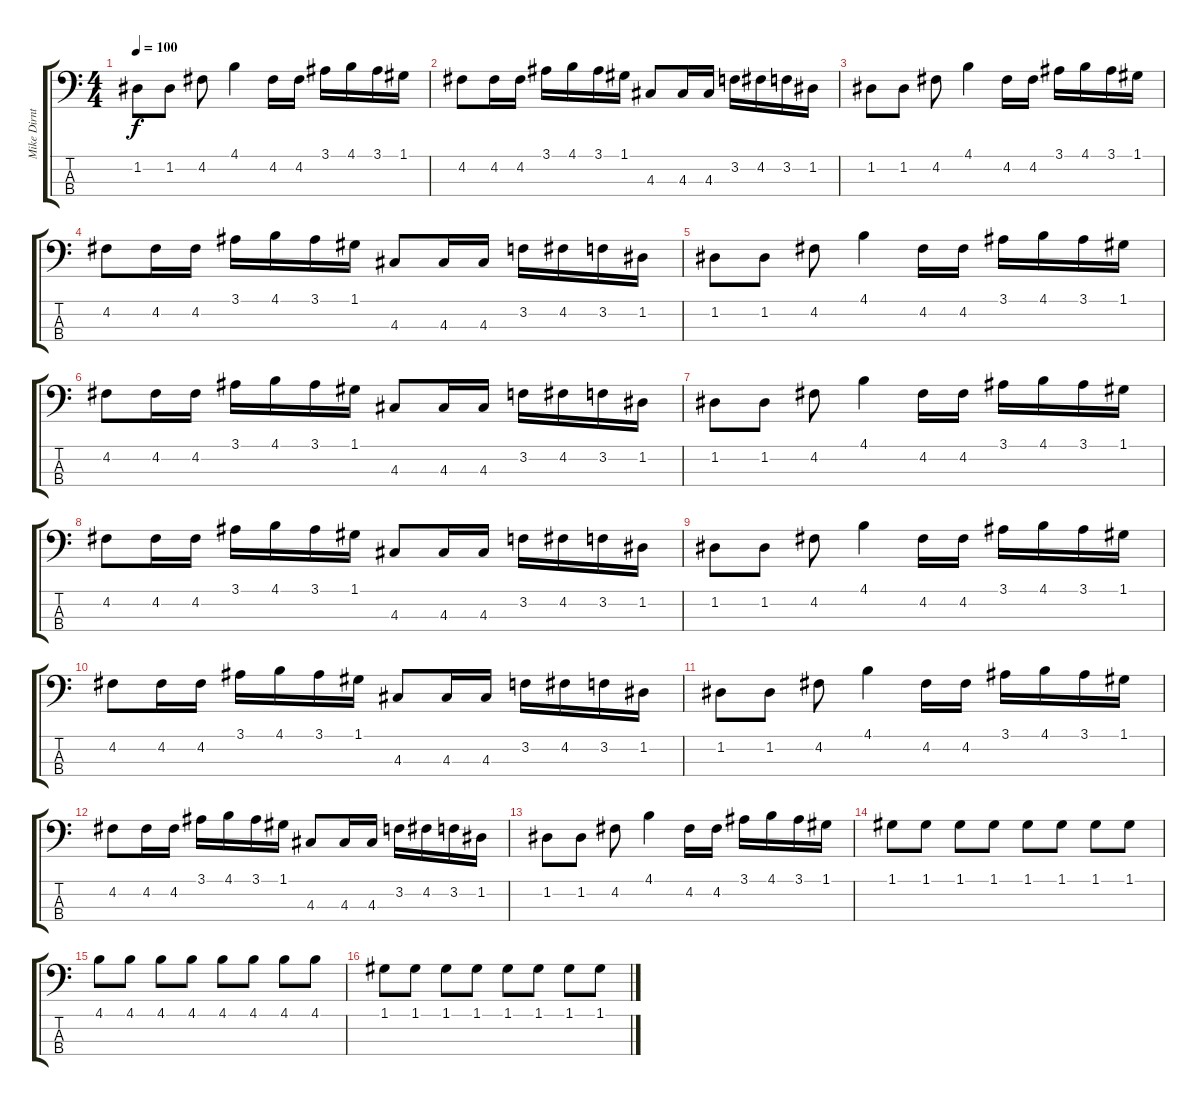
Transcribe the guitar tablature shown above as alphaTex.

\track ("Mike Dirnt" "Mike Dirnt") {instrument electricbassfinger}
\staff {score tabs}
\tuning (G2 D2 A1 E1) {hide}
\ts (4 4)
\tempo 100
\clef f4
\ks c
1.2.8{dy f} 1.2.8 4.2.8 4.1.4 4.2.16 4.2.16 3.1.16 4.1.16 3.1.16 1.1.16 |
4.2.8 4.2.16 4.2.16 3.1.16 4.1.16 3.1.16 1.1.16 4.3.8 4.3.16 4.3.16 3.2.16 4.2.16 3.2.16 1.2.16 |
1.2.8 1.2.8 4.2.8 4.1.4 4.2.16 4.2.16 3.1.16 4.1.16 3.1.16 1.1.16 |
4.2.8 4.2.16 4.2.16 3.1.16 4.1.16 3.1.16 1.1.16 4.3.8 4.3.16 4.3.16 3.2.16 4.2.16 3.2.16 1.2.16 |
1.2.8 1.2.8 4.2.8 4.1.4 4.2.16 4.2.16 3.1.16 4.1.16 3.1.16 1.1.16 |
4.2.8 4.2.16 4.2.16 3.1.16 4.1.16 3.1.16 1.1.16 4.3.8 4.3.16 4.3.16 3.2.16 4.2.16 3.2.16 1.2.16 |
1.2.8 1.2.8 4.2.8 4.1.4 4.2.16 4.2.16 3.1.16 4.1.16 3.1.16 1.1.16 |
4.2.8 4.2.16 4.2.16 3.1.16 4.1.16 3.1.16 1.1.16 4.3.8 4.3.16 4.3.16 3.2.16 4.2.16 3.2.16 1.2.16 |
1.2.8 1.2.8 4.2.8 4.1.4 4.2.16 4.2.16 3.1.16 4.1.16 3.1.16 1.1.16 |
4.2.8 4.2.16 4.2.16 3.1.16 4.1.16 3.1.16 1.1.16 4.3.8 4.3.16 4.3.16 3.2.16 4.2.16 3.2.16 1.2.16 |
1.2.8 1.2.8 4.2.8 4.1.4 4.2.16 4.2.16 3.1.16 4.1.16 3.1.16 1.1.16 |
4.2.8 4.2.16 4.2.16 3.1.16 4.1.16 3.1.16 1.1.16 4.3.8 4.3.16 4.3.16 3.2.16 4.2.16 3.2.16 1.2.16 |
1.2.8 1.2.8 4.2.8 4.1.4 4.2.16 4.2.16 3.1.16 4.1.16 3.1.16 1.1.16 |
1.1.8 1.1.8 1.1.8 1.1.8 1.1.8 1.1.8 1.1.8 1.1.8 |
4.1.8 4.1.8 4.1.8 4.1.8 4.1.8 4.1.8 4.1.8 4.1.8 |
1.1.8 1.1.8 1.1.8 1.1.8 1.1.8 1.1.8 1.1.8 1.1.8
